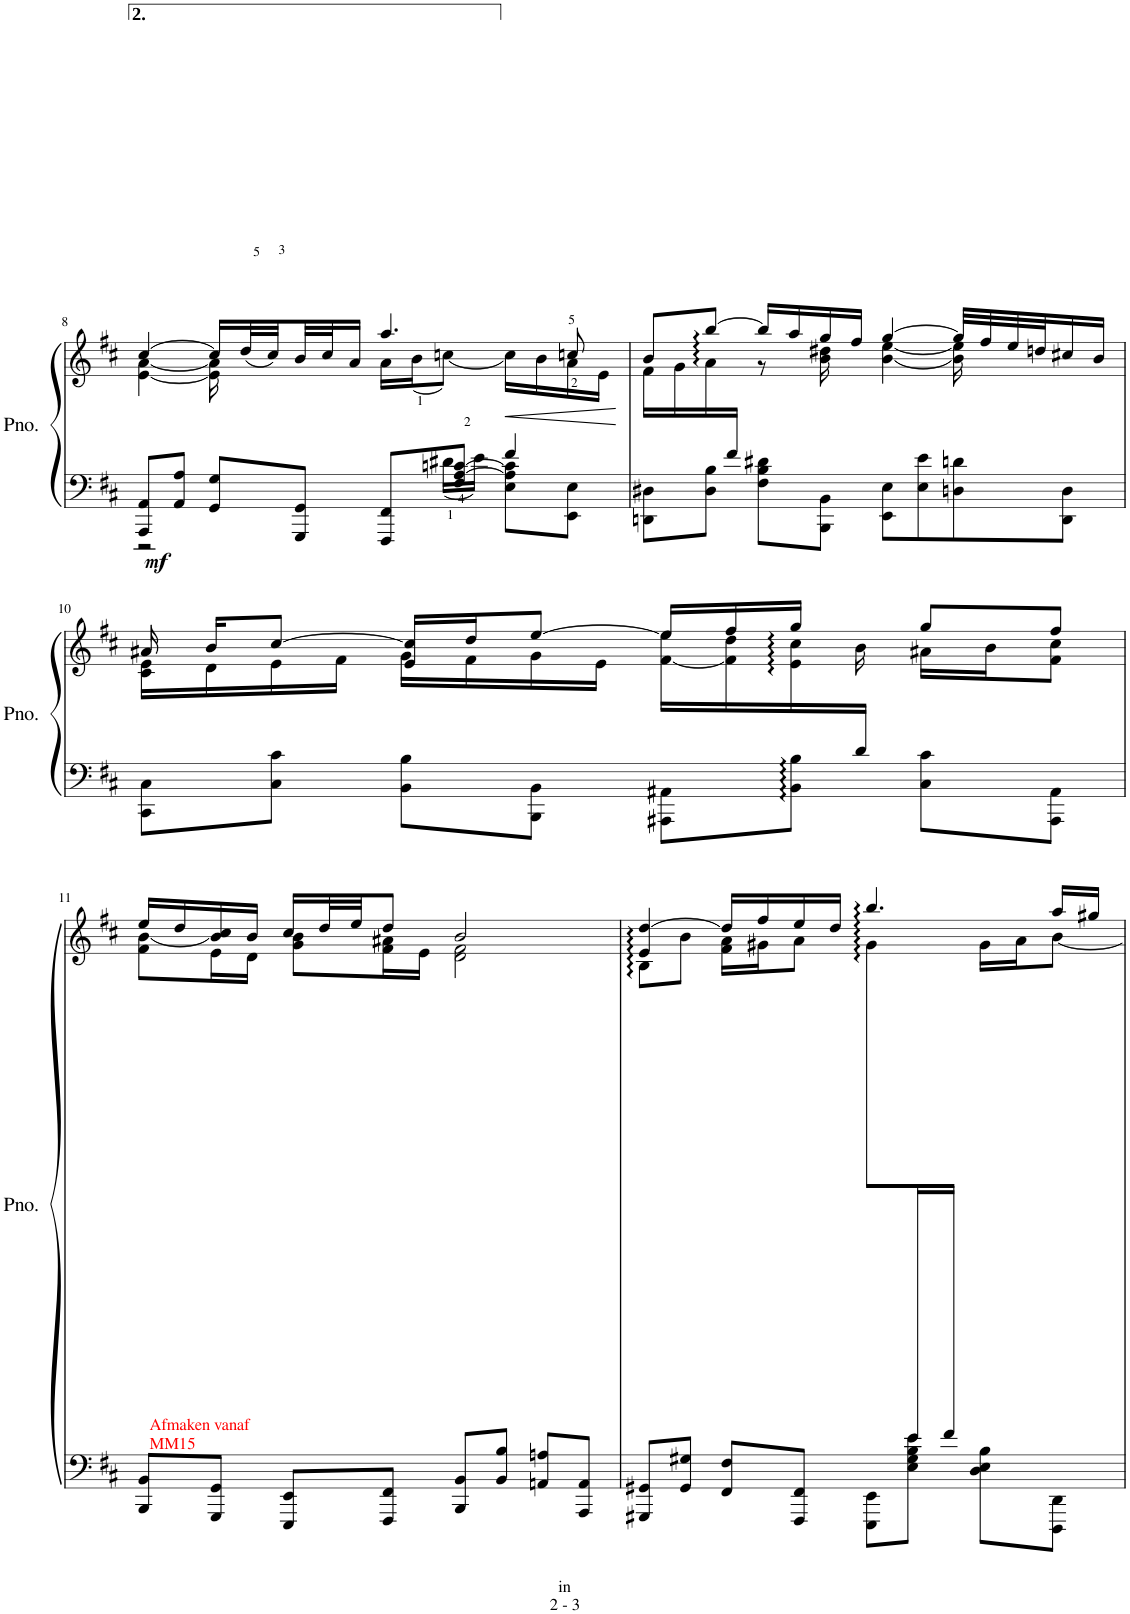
**kern	**kern	**dynam
*part1	*part1	*part1
*staff2	*staff1	*staff1/2
*I"Piano	*	*
*I'Pno.	*	*
!!LO:PB:g=z
*clefF4	*clefG2	*
*k[f#c#]	*k[f#c#]	*
*M4/4	*M4/4	*
*met(c)	*met(c)	*
=8	=8	=8
*^	*^	*
!	!	!	!	!LO:DY:b=2
8AAA/ 8AA/L	2r	[4cc#/	[4e\ [4a\	mf
8AA/ 8A/J	.	.	.	.
8GG/ 8G/L	.	16cc#/LL]	16e\] 16a\]	.
.	.	(32dd/L	8.ryy	.
.	.	32cc#/)	.	.
8GGG/ 8GG/J	.	32b/	.	.
.	.	32cc#/J	.	.
.	.	16a/JJ	.	.
8FFF#/ 8FF#/L	8ryy	4.aa/	16a\LL	.
.	.	.	(16b<\J	.
8F#/ [8A/ [8cn/J	16d#X\LL	.	[8ccn\J)	.
.	16e\JJ	.	.	.
8E\ 8A\] 8c\]L	4f#/	.	16cc\LL]	.
.	.	.	16b\	.
8EE\ 8E\J	.	8ccn/	16a\	.
.	.	.	16e\JJ	.
=9	=9	=9	=9	=9
8.ryy	8DDn\ 8D#X\L	8b/L	16f#\LL	.
.	.	.	16g\	.
.	8D#\ 8B\J	[8bb/J	16a\	.
16f#/JJ	.	.	16ryy	.
2.ryy	8F#\ 8B\ 8d#X\L	16bb/LL]	8r	.
.	.	16aa/	.	.
.	8BBB\ 8BB\J	16gg/	16b\ 16dd#X\	.
.	.	16ff#/JJ	16ryy	.
.	8EE\ 8E\L	[4gg/	[4b\ [4ee\	.
.	8E\ 8e\	.	.	.
.	8Dn\ 8dn\	32gg/LLL]	16b\] 16ee\]	.
.	.	32ff#/	.	.
.	.	32ee/	8.ryy	.
.	.	32ddn/J	.	.
.	8DD\ 8D\J	16cc#X/	.	.
.	.	16b/JJ	.	.
!!LO:LB:g=z
=10	=10	=10	=10	=10
*	*	*	*^	*
8.ryy	8CC#\ 8C#\L	16ryy	16c#\ 16e\LL	16a#X/	.
.	.	16b/KL	16d\	2...ryy	.
.	8C#\ 8c#\J	[8cc#/J	16e\	.	.
.	.	.	16f#\JJ	.	.
.	8BB\ 8B\L	16e/ 16cc#/]LL	16g\LL	.	.
.	.	16dd/J	16f#\	.	.
.	8BBB\ 8BB\J	[8ee/J	16g\	.	.
.	.	.	16e\JJ	.	.
.	8AAA#X\ 8AA#X\L	[16f#\ 16ee\]LL	16ee/LL	.	.
.	.	16f#\] 16dd\	16ff#/	.	.
.	8BB\: 8B\:J	16e\ 16cc#\	16gg/JJ	.	.
16d/JJ	.	16ryy	16b\	.	.
4ryy	8C#\ 8c#\L	8gg/L	16a#X\LL	.	.
.	.	.	16b\J	.	.
.	8AAA#\ 8AA#\J	8ff#/J	8f#\ 8cc#\J	.	.
*	*	*	*v	*v	*
!!LO:LB:g=z
=11	=11	=11	=11	=11
!	!	!LO:TX:b:color=#FF0000:t=Afmaken vanaf	!	!
!	!	!LO:TX:b:t=MM15	!	!
*v	*v	*	*	*
8BBB/ 8BB/L	16ee/LL	8f#\ [8b\L	.
.	16dd/	.	.
8GGG/ 8GG/J	16b/] 16cc#/	16e\L	.
.	16b/JJ	16d\JJ	.
8EEE/ 8EE/L	16cc#/LL	8g\ 8b\L	.
.	32dd/L	.	.
.	32ee/JJ	.	.
8FFF#/ 8FF#/J	8dd/J	16f#\ 16a#X\L	.
.	.	16e\JJ	.
8BBB/ 8BB/L	2b/	2d\ 2f#\	.
8BB/ 8B/J	.	.	.
8AAn/ 8An/L	.	.	.
8AAA/ 8AA/J	.	.	.
=12	=12	=12	=12
*^	*	*	*
8ryy	8GGG#X/ 8GG#X/L	4e/ [4dd/	8B\L	.
.	8GG#/ 8G#X/J	.	8b\J	.
.	8FF#/ 8F#/L	16dd/LL]	16f#\ 16a\LL	.
.	.	16ff#/	16g#X\J	.
.	8FFF#/ 8FF#/J	16ee/	8a\J	.
.	.	16dd/JJ	.	.
.	8EEE\ 8EE\L	4.bb/	8g#\L	.
16e/L	8E\ 8G#\ 8B\ 8e\J	.	8ryy	.
16f#/JJ	.	.	.	.
4ryy	8D\ 8E\ 8B\L	.	16g#\LL	.
.	.	.	16a\J	.
.	8DDD\ 8DD\J	16aa/LL	[8b\J	.
.	.	16gg#X/JJ	.	.
*v	*v	*	*	*
*	*v	*v	*
=	=	=
*-	*-	*-
